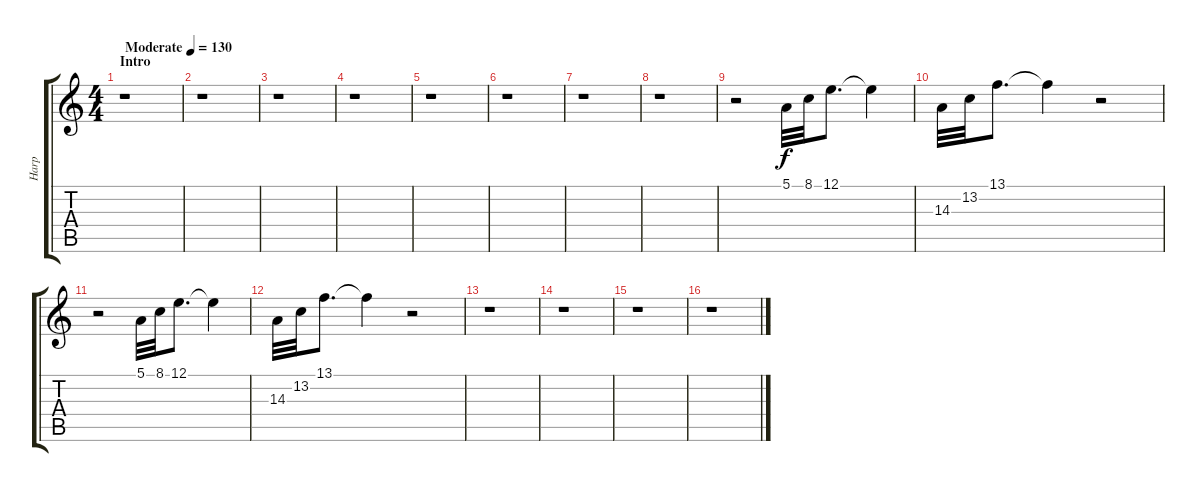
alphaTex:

\track ("Harp " "Harp ") {instrument orchestralharp}
\staff {score tabs}
\tuning (E4 B3 G3 D3 A2 E2) {hide}
\ts (4 4)
\section ("" "Intro ")
\tempo (130 "Moderate")
\clef g2
\ks c
r.1{dy f instrument orchestralharp} |
r.1 |
r.1 |
r.1 |
r.1 |
r.1 |
r.1 |
r.1 |
r.2 5.1.32 8.1.32 12.1.8{d} 12.1{t}.4 |
14.3.32 13.2.32 13.1.8{d} 13.1{t}.4 r.2 |
r.2 5.1.32 8.1.32 12.1.8{d} 12.1{t}.4 |
14.3.32 13.2.32 13.1.8{d} 13.1{t}.4 r.2 |
r.1 |
r.1 |
r.1 |
r.1
